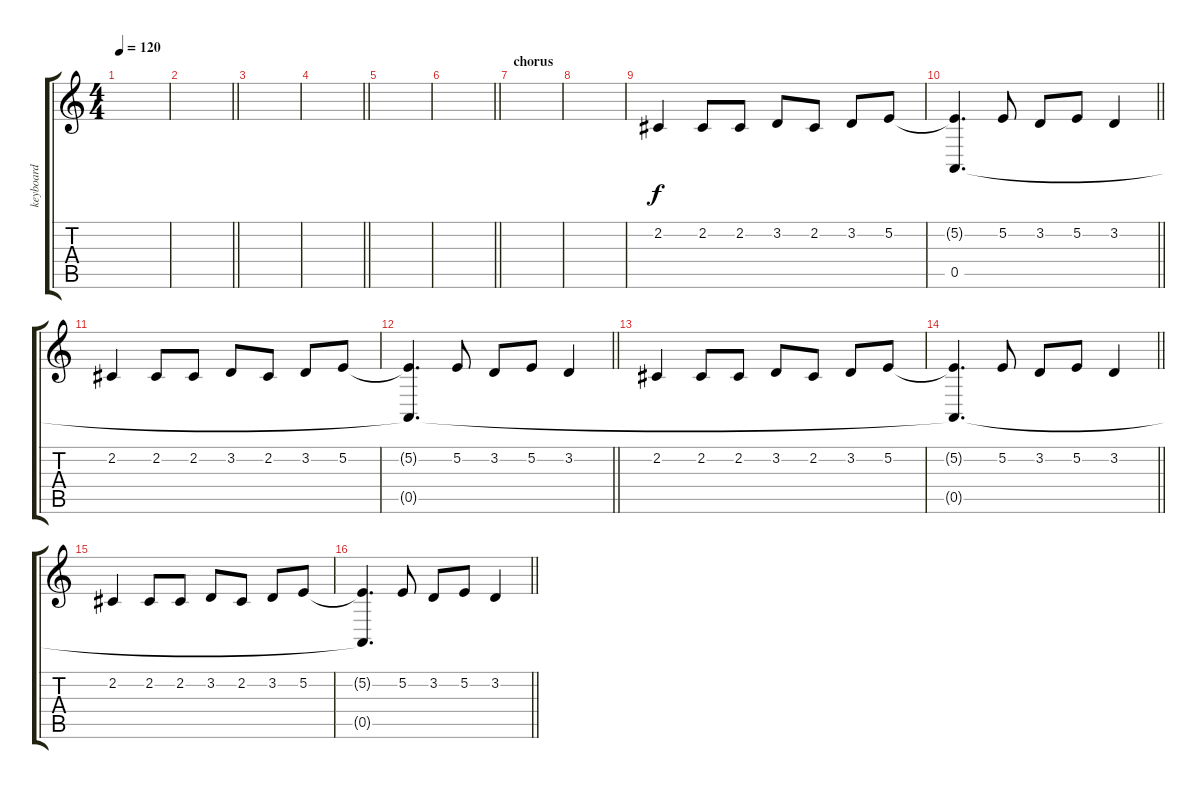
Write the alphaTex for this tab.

\track ("keyboard" "keyboard") {instrument drawbarorgan}
\staff {score tabs}
\tuning (E4 B3 G3 D3 A2 E2) {hide}
\ts (4 4)
\tempo 120
\clef g2
\ks c
|
\barLineRight lightlight
|
|
\barLineRight lightlight
|
|
\barLineRight lightlight
|
\section ("" "chorus")
|
|
2.2.4 2.2.8 2.2.8 3.2.8 2.2.8 3.2.8 5.2.8 |
\barLineRight lightlight
(5.2{t} 0.5).4{d} 5.2.8 3.2.8 5.2.8 3.2.4 |
2.2.4 2.2.8 2.2.8 3.2.8 2.2.8 3.2.8 5.2.8 |
\barLineRight lightlight
(5.2{t} 0.5{t}).4{d} 5.2.8 3.2.8 5.2.8 3.2.4 |
2.2.4 2.2.8 2.2.8 3.2.8 2.2.8 3.2.8 5.2.8 |
\barLineRight lightlight
(5.2{t} 0.5{t}).4{d} 5.2.8 3.2.8 5.2.8 3.2.4 |
2.2.4 2.2.8 2.2.8 3.2.8 2.2.8 3.2.8 5.2.8 |
\barLineRight lightlight
(5.2{t} 0.5{t}).4{d} 5.2.8 3.2.8 5.2.8 3.2.4
